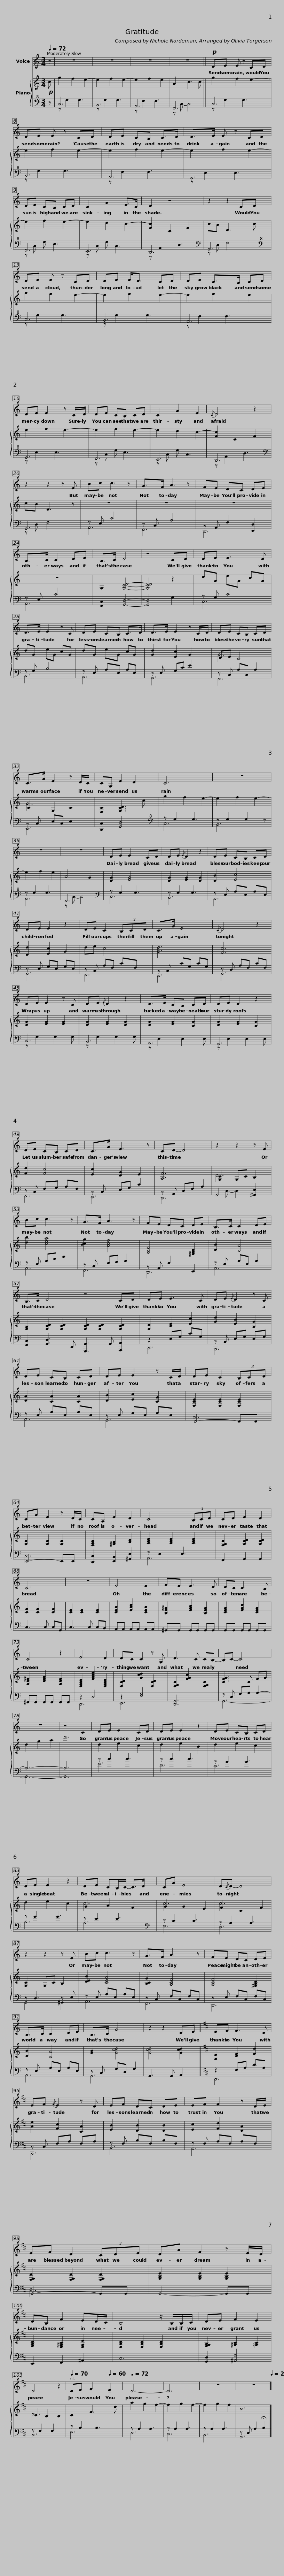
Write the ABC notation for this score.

X:1
%%score 1 { ( 2 5 ) | ( 3 4 ) }
L:1/8
Q:1/4=72
M:3/4
I:linebreak $
K:C
V:1 treble
V:2 treble
V:5 treble
V:3 bass+8
V:4 bass+8
V:1
 z | z6 | z6 | z6 | z6 ||$ %5
!p! DE E z CD | DE E z CD | DE CB, C>D |$ D>E E z CD | DE CB, CD | %10
 C2 G2 E>C | D2 z4 |$ z2 z2 CD | DE E z CD | DE E<D CD | %15
 DE C>B, CD |$ DE E2 z C/D/ | DE CB, CD | C2 G2 E2 |{/C} D4 z2 |$ %20
 z2 z2 z E | Bc c3 z | G>F A3 z | FE DC DE |$ B,>C C2 DE | %25
 B,>C D4 | z4 CD | DE E3 D |$ D>E E2 z C | DE CB, C>D | %30
 D>E E2 z C/D/ |$ DE CB, CD | C>G E2 z D/C/ | CG, E2 D2 |$ C6 | %35
 z6 | z6 | z6 |$ DE E2 CD | DE{/E} D2 z2 | %40
 DE CB, CD | DE E2 z2 |$ DE C2 (3B,CD | C>G E4 |{/C} D4 z2 |$ %45
 DE E2 z C | DE{/E} D2 z2 | D>E CB, CD | DE D2 z2 |$ DE CB, CD | %50
 C>G E3 z | CD- D4 |$ z2 z2 z E | Bc c3 z | G>F A3 z | %55
 FE DC DE |$ B,>C C2 DE | B,>C D4 | z4 CD | DE E3 C |$ %60
 DE{/E} D2 z C | DE CB, CD | DE E2 z C/D/ |$ DE C2 (3B,CD | CG E2 z D/C/ | %65
 CA, E2 D2 |$ C4 (3B,CD | CD E2 D2 | C6 |$ z6 | %70
 E4 E2 | FE E3 D | DC C3 B, |$ C4 z2 | E4 D2 | %75
 DC C2 z G, | D3 C CB,- |$ B,C- C4 | z6 | z4 C2 | %80
 DE E2 CD | DE E2 z2 |$ DE CB, CD | DE E2 z2 | DE CB,/C/- C>D | %85
 CG E4 |$ D{/C}D- D4 | z2 z2 z E | Bc c3 z | G>F A3 z | %90
 FE DC DE |$ B,>C C2 DE | B,>C G4 | z2 z2 DE ||$[K:D] EF F3 D | %95
 EF{/F} E2 z D | EF DC DE |$ EF F2 z D/E/ | EF D2 (3CDE | DA F2 z E/D/ |$ %100
 DB, F2 ED/C/ | B,4 z/ B,/B,/C/ |$ DE F2 E2 | D4 z2 |[Q:1/4=70] DE[Q:1/4=66] !tenuto!F2[Q:1/4=60] !tenuto!E2 |$ %105
[Q:1/4=72] D6- | D6 | z6 | z6[Q:1/4=24] |] %109
V:2
!p! c | g2 f2 e2- | e2 f2 e2- | e2 f2 e2 | A2 c3 c ||$ %5
 g2 f2 e2- | e2 f2 e2- | e2 f2 e2- |$ e2 f2 e2- | e2 f2 e2- | %10
 e2 d2 c2- | [Fc]2 C2 F2 |$ cB D3 c | g2 f2 e2- | e2 f2 e2- | %15
 e2 f2 e2 |$ e2 f2 e2- | e2 f2 e2- | e2 d2 c2- | [Fc]2 C2 F2 |$ %20
 cB D3 z | z6 | z6 | z6 |$ z6 | %25
 G,2 [G,CD]4- | [G,CD]4 z2 | dG eG cG |$ dG eG cG | dG eG cG | %30
 [Gd]2 [Ec]2 G2 |$ DE C4 | C2 G,2 C2 | [F,C]2 [G,CD]3 c |$ g2 f2 e2- | %35
 e2 f2 e2- | e2 f2 e2 | A4 G2 |$ [DG]2 [EG]4 | [DG]2 [EG]2 [DG]2 | %40
 [DB]2 [Ec]4 | [Dd]2 [Ec]2 G2 |$ de c4 | [Gd]6 | [Fc]6 |$ %45
 [DG]2 [EG]2 [EG]2 | [DG]2 [EG]2 [DG]2 | [DG]2 [EG]2 [CG]2 | [DG]2 [EG]2 [CG]2 |$ [Fd]2 [Fc]4 | %50
 [Ec]2 [DG]2 E2 | [A,F]6 |$ [G,C]2 G,C B,2 | [db]2 [cea]4 | [Bcg]2 [Acf]4 | %55
 [A,CF]4 [^G,B,D]2 |$ [DB]2 [CA]4 | [G,B,]2 [G,CD]2 [G,CD]2 | [G,CD]2 [G,CD]2 [G,CD]2 | [G,D]2 [CE]2 [Ec]2 |$ %60
 [Gd]2 [EB]2 [B,G]2 | [DA]2 [CA]2 [CA]2 | [DB]2 [Ec]2 [CG]2 |$ [F,CE]2 [F,CE]2 [F,CE]2 | [G,C]2 [G,C]2 [G,C]2 | %65
 [F,A,C]2 [^G,B,]2 [B,D]2 |$ [A,CE]2 [A,CE]2 [A,CE]2 | [F,G,C]2 [G,CD]2 [G,CD]2 | [CF]2 [CF]2 [CF]2 |$ [CE]2 [CE]2 [CE]2 | %70
 [CEA]2 [EAc]2 [CEA]2 | [B,E^G]2 [EGB]2 [B,EG]2 | [CEG]2 [EGc]2 [CEG]2 |$ [A,D^F]2 [DFA]2 [A,DF]2 | [F,A,CE]2 [FAce]2 [F,A,CE]2 | %75
 [F,CD]2 [Gcd]2 [F,CD]2 | [F,G,C]2 [FGc]2 [F,G,C]2 |$ [CFG]3 C FG | d2 g2 a2 | d'6 | %80
 d2 e2 c2 | d2 e2 B2 |$ d2 e2 c2 | d2 e2 c2 | G2 A2 F2 | %85
 G2 G2 E2 |$ F2 C2 F2 | [G,C]2 G,C B,2 | [DEB]2 [CEA]4 | [B,CG]2 [A,CF]4 | %90
 [A,CF]4 [^G,B,D]2 |$ [DB]2 [CA]4 | [GB]2 [Gcd]4 | [Gcd]4 [Gcd]2 ||$[K:D] [A,E]2 [DF]2 [Fd]2 | %95
 [Ae]2 [Fc]2 [CA]2 | [EB]2 [DB]2 [DB]2 |$ [Ec]2 [Fd]2 [DA]2 | [F,G,D]2 [F,G,D]2 [F,G,D]2 | [G,B,E]2 [G,B,E]2 [G,B,E]2 |$ %100
 [G,B,D]2 [F,^A,C]2 [F,A,E]2 | [F,B,D]2 [F,B,D]2 [F,B,D]2 |$ [G,A,B,]2 [^A,C]2 [=A,C]2 | C2 B,2 B,2 | C2 F3 d |$ %105
 a2 g2 f2- | f2 g2 f2- | f2 g2 f2 | B6 |] %109
V:3
 z | C,6 | B,,6 | A,,6 | F,,6 ||$ %5
 C,6 | B,,6 | A,,6 |$ G,,6 | F,,6 | %10
 E,,6 | D,,6 |$[K:bass] G,,6 |[K:bass+8] C,6 | B,,6 | %15
 A,,6 |$ G,,6 | F,,6 | E,,6 | D,,6 |$ %20
[K:bass] G,,6 | z E, C4 | z C, A,4 | z A,, F,2 [E,,D,]2 |$ z E, C4 | %25
 [F,,C,]2 [G,,D,]4- | [G,,D,]4 G,2 | z G, C4 |$ z G, B,4 | z E, A,E, A,E, | %30
 z E, G,C E2 |$ z C, A,C, A,2 | z C, E,C, E,2 | [D,,C,]2 [G,,D,]4 |$[K:bass+8] z G,2 G,3 | %35
 z G,2 G,2 z | z G,2 G,3 | F,,6 |$[K:bass] z G,2 G,3 | z G,2 G,3 | %40
 z E, A,E, A,E, | z E, G,E, G,E, |$ z C, A,F, CF, | z C, CG, CG, | z D, A,F, CF, |$ %45
 C,6 | B,,6 | A,,6 | G,,6 |$ z C, F,G, A,F, | %50
 z C, E,G, C2 | z A,, D,F, A,2 |$ G,,4 [^G,,E,]2 | z E, A,C E2 | z C, F,G, A,2 | %55
 z A,, F,2 E,,2 |$ z E, A,E, A,2 | [F,,C,]2 [G,,D,]3 D,, | [G,,,G,,]3 G,, [A,,,A,,]2 | z2 E,G, CG, |$ %60
 z B,, E,G, E,G, | z E, A,E, A,E, | z E, G,E, G,E, |$ F,,4- F,,F,, | E,,4- E,,E,, | %65
 [D,,C,]2 [E,,B,,]2 [^G,,E,]2 |$ z E,2 E,3 | F,,2 G,,2 G,,2 | C,3 C, C,G,, |$ C,3 C, C,B,, | %70
 A,,A,, A,,A,, A,,A,, | ^G,,G,, G,,G,, G,,G,, | G,,G,, G,,G,, G,,G,, |$ ^F,,F,, F,,F,, F,,F,, | z2 D,4 | %75
 z2 [E,G,]4 | [D,,G,,]6 |$ z D, G,A, A,2- | A,6- | A,6 | %80
[K:] z c2 c3 | z c2 c3 |$ z G2 G3 | z G2 G3 | z E2 E3 | %85
[K:bass] z C2 C3 |$ z A,2 A,3 | z D,3 z E, | z E, A,E, A,E, | z C, F,C, F,C, | %90
 z E, F,C, F,C, |$ z E, A,E, A,E, | z C, G,D, G,2 | G,,3 G,, A,,2 ||$[K:D] z2 F,A, DA, | %95
 z C, F,A, F,A, | z F, B,F, B,F, |$ z F, A,F, A,F, | G,,4- G,,G,, | G,,4- G,,G,, |$ %100
 E,,2 F,,2 ^A,,2 | C,6 |$ [G,,D,]2 [^A,,F,]4 | z F,2 F,3 | z B,2 B,3 |$ %105
 z A,2 A,3 | z A,2 A,3 | z A,2 A,3 | z D, A,2 !fermata!B,2 |] %109
V:4
 x | z G,2 G,3 | z G,2 G,3 | z F,2 F,3 | z C,- C,4 ||$ %5
 z G,2 G,3 | z G,2 G,3 | z F,2 F,3 |$ z E,2 E,3 | z C, G, E,3 | %10
 z C, G, C,3 | z A,,2 D,3 |$[K:bass] z D, F,4 |[K:bass+8] z G,2 G,3 | z G,2 G,3 | %15
 z F,2 F,3 |$ z E,2 E,3 | z C, G, E,3 | z C, G, C,3 | z A,,2 D,3 |$ %20
[K:bass] z D, F,4 | A,,6 | F,,6 | D,,6 |$ A,,6 | %25
 x6 | x6 | C,6 |$ B,,6 | A,,6 | %30
 G,,6 |$ F,,6 | E,,6 | x6 |$[K:bass+8] C,6 | %35
 B,,6 | A,,6 | z C,- C,4 |$[K:bass] C,6 | B,,6 | %40
 A,,6 | G,,6 |$ F,,6 | E,,6 | G,,6 |$ %45
 z G,2 G,2 G, | z G,2 G,2 G, | z E,2 E,2 E, | z E,2 E,2 E, |$ F,,6 | %50
 E,,6 | D,,6 |$ x D,- D,2 x2 | A,,6 | F,,6 | %55
 D,,6 |$ A,,6 | x6 | x6 | C,,6 |$ %60
 B,,,6 | A,,6 | G,,6 |$ C,6 | C,6 | %65
 x6 |$ A,,6 | x6 | x6 |$ x6 | %70
 x6 | x6 | x6 |$ x6 | D,,6 | %75
 E,,6 | x6 |$ G,,6- | G,,6- | G,,6 | %80
[K:] E6 | D6 |$ C6 | B,6 | A,6 | %85
[K:bass] E,6 |$ D,6 | G,,4 ^G,,2 | A,,6 | F,,6 | %90
 D,,6 |$ A,,6 | G,,6 | x6 ||$[K:D] D,,6 | %95
 C,,6 | B,,6 |$ A,,6 | D,6 | x6 |$ %100
 x6 | x6 |$ x6 | B,,6 | E,6 |$ %105
 D,6 | C,6 | B,,6 | G,,6 |] %109
V:5
 x | x6 | x6 | x6 | x6 ||$ %5
 x6 | x6 | x6 |$ x6 | x6 | %10
 x6 | x6 |$ x6 | x6 | x6 | %15
 x6 |$ x6 | x6 | x6 | x6 |$ %20
 x6 | x6 | x6 | x6 |$ x6 | %25
 x6 | x6 | x6 |$ x6 | x6 | %30
 x6 |$ G6 | G6 | x6 |$ x6 | %35
 x6 | x6 | x6 |$ x6 | x6 | %40
 x6 | x6 |$ x6 | x6 | x6 |$ %45
 x6 | x6 | x6 | x6 |$ x6 | %50
 x6 | x6 |$ D6 | x6 | x6 | %55
 x6 |$ x6 | x6 | x6 | x6 |$ %60
 x6 | x6 | x6 |$ x6 | x6 | %65
 x6 |$ x6 | x6 | x6 |$ x6 | %70
 x6 | x6 | x6 |$ x6 | x6 | %75
 x6 | x6 |$ x6 | x6 | x6 | %80
 x6 | x6 |$ x6 | x6 | c6 | %85
 c6 |$ c6 | x6 | x6 | x6 | %90
 x6 |$ x6 | x6 | x6 ||$[K:D] x6 | %95
 x6 | x6 |$ x6 | x6 | x6 |$ %100
 x6 | x6 |$ x6 | D6 | x6 |$ %105
 x6 | x6 | x6 | x6 |] %109
